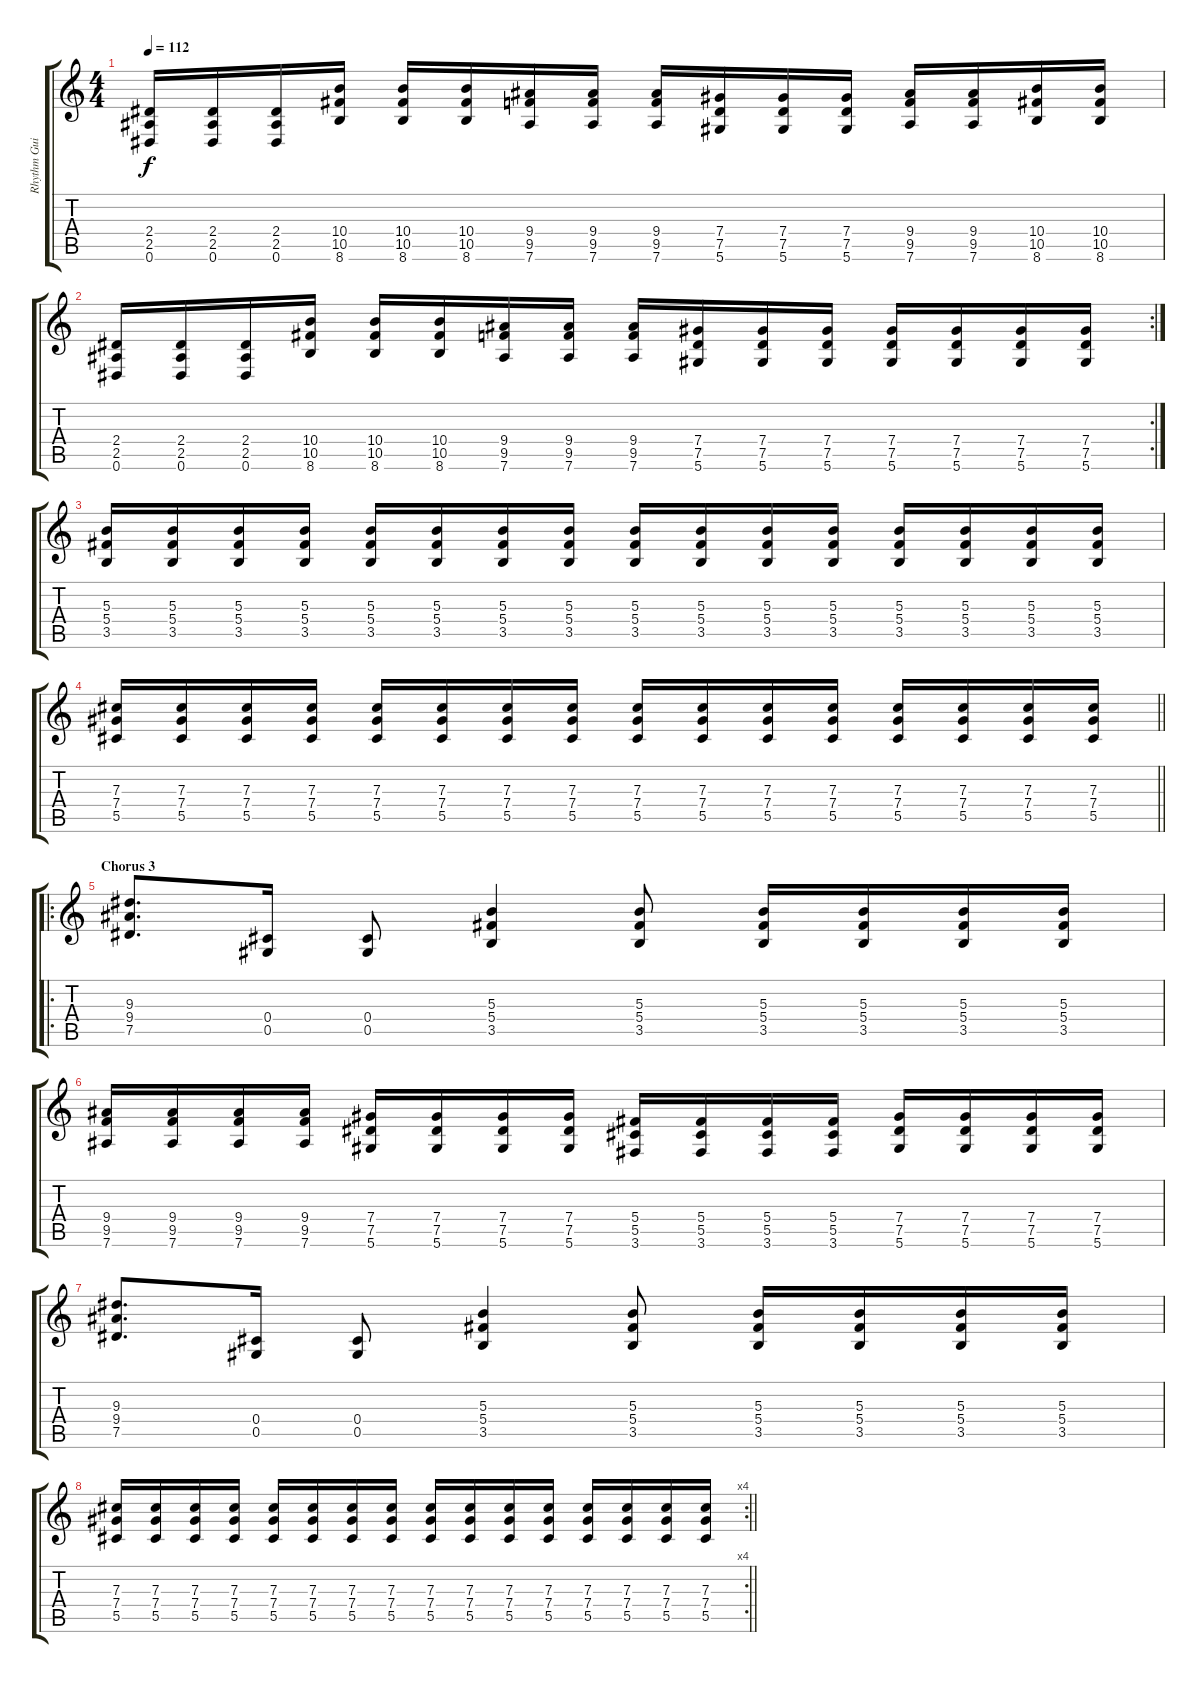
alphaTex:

\track ("Rhythm Guitar" "Rhythm Gui") {instrument distortionguitar}
\staff {score tabs}
\tuning (Eb4 Bb3 Gb3 Db3 Ab2 Eb2) {hide}
\ts (4 4)
\tempo 112
\clef g2
\ks c
(2.4 2.5 0.6).16{dy f} (2.4 2.5 0.6).16 (2.4 2.5 0.6).16 (10.4 10.5 8.6).16 (10.4 10.5 8.6).16 (10.4 10.5 8.6).16 (9.4 9.5 7.6).16 (9.4 9.5 7.6).16 (9.4 9.5 7.6).16 (7.4 7.5 5.6).16 (7.4 7.5 5.6).16 (7.4 7.5 5.6).16 (9.4 9.5 7.6).16 (9.4 9.5 7.6).16 (10.4 10.5 8.6).16 (10.4 10.5 8.6).16 |
\rc 2
(2.4 2.5 0.6).16 (2.4 2.5 0.6).16 (2.4 2.5 0.6).16 (10.4 10.5 8.6).16 (10.4 10.5 8.6).16 (10.4 10.5 8.6).16 (9.4 9.5 7.6).16 (9.4 9.5 7.6).16 (9.4 9.5 7.6).16 (7.4 7.5 5.6).16 (7.4 7.5 5.6).16 (7.4 7.5 5.6).16 (7.4 7.5 5.6).16 (7.4 7.5 5.6).16 (7.4 7.5 5.6).16 (7.4 7.5 5.6).16 |
(5.3 5.4 3.5).16 (5.3 5.4 3.5).16 (5.3 5.4 3.5).16 (5.3 5.4 3.5).16 (5.3 5.4 3.5).16 (5.3 5.4 3.5).16 (5.3 5.4 3.5).16 (5.3 5.4 3.5).16 (5.3 5.4 3.5).16 (5.3 5.4 3.5).16 (5.3 5.4 3.5).16 (5.3 5.4 3.5).16 (5.3 5.4 3.5).16 (5.3 5.4 3.5).16 (5.3 5.4 3.5).16 (5.3 5.4 3.5).16 |
\barLineRight lightlight
(7.3 7.4 5.5).16 (7.3 7.4 5.5).16 (7.3 7.4 5.5).16 (7.3 7.4 5.5).16 (7.3 7.4 5.5).16 (7.3 7.4 5.5).16 (7.3 7.4 5.5).16 (7.3 7.4 5.5).16 (7.3 7.4 5.5).16 (7.3 7.4 5.5).16 (7.3 7.4 5.5).16 (7.3 7.4 5.5).16 (7.3 7.4 5.5).16 (7.3 7.4 5.5).16 (7.3 7.4 5.5).16 (7.3 7.4 5.5).16 |
\ro
\section ("" "Chorus 3")
(9.3 9.4 7.5).8{d} (0.4 0.5).16 (0.4 0.5).8 (5.3 5.4 3.5).4 (5.3 5.4 3.5).8 (5.3 5.4 3.5).16 (5.3 5.4 3.5).16 (5.3 5.4 3.5).16 (5.3 5.4 3.5).16 |
(9.4 9.5 7.6).16 (9.4 9.5 7.6).16 (9.4 9.5 7.6).16 (9.4 9.5 7.6).16 (7.4 7.5 5.6).16 (7.4 7.5 5.6).16 (7.4 7.5 5.6).16 (7.4 7.5 5.6).16 (5.4 5.5 3.6).16 (5.4 5.5 3.6).16 (5.4 5.5 3.6).16 (5.4 5.5 3.6).16 (7.4 7.5 5.6).16 (7.4 7.5 5.6).16 (7.4 7.5 5.6).16 (7.4 7.5 5.6).16 |
(9.3 9.4 7.5).8{d} (0.4 0.5).16 (0.4 0.5).8 (5.3 5.4 3.5).4 (5.3 5.4 3.5).8 (5.3 5.4 3.5).16 (5.3 5.4 3.5).16 (5.3 5.4 3.5).16 (5.3 5.4 3.5).16 |
\rc 4
\barLineRight lightlight
(7.3 7.4 5.5).16 (7.3 7.4 5.5).16 (7.3 7.4 5.5).16 (7.3 7.4 5.5).16 (7.3 7.4 5.5).16 (7.3 7.4 5.5).16 (7.3 7.4 5.5).16 (7.3 7.4 5.5).16 (7.3 7.4 5.5).16 (7.3 7.4 5.5).16 (7.3 7.4 5.5).16 (7.3 7.4 5.5).16 (7.3 7.4 5.5).16 (7.3 7.4 5.5).16 (7.3 7.4 5.5).16 (7.3 7.4 5.5).16
